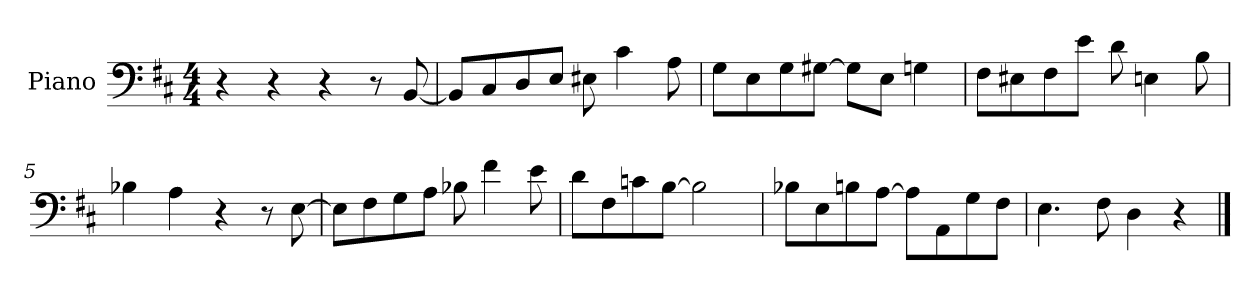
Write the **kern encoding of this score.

**kern
*part1
*staff1
*I"Piano
*I'Pno.
*clefF4
*k[f#c#]
*M4/4
=1
4r
4r
4r
8r
[8BB/
=2
8BB/L]
8C#/
8D/
8E/J
8E#X\
4c#\
8A\
=3
8G\L
8E\
8G\
[8G#X\J
8G#\L]
8E\J
4Gn\
=4
8F#\L
8E#X\
8F#\
8e\J
8d\
4En\
8B\
=5
4B-X\
4A\
4r
8r
[8E\
=6
8E\L]
8F#\
8G\
8A\J
8B-X\
4f#\
8e\
!!LO:LB:g=z
=7
8d\L
8F#\
8cn\
[8B\J
2B\]
=8
8B-X\L
8E\
8Bn\
[8A\J
8A\L]
8AA\
8G\
8F#\J
=9
4.E\
8F#\
4D\
4r
==
*-
